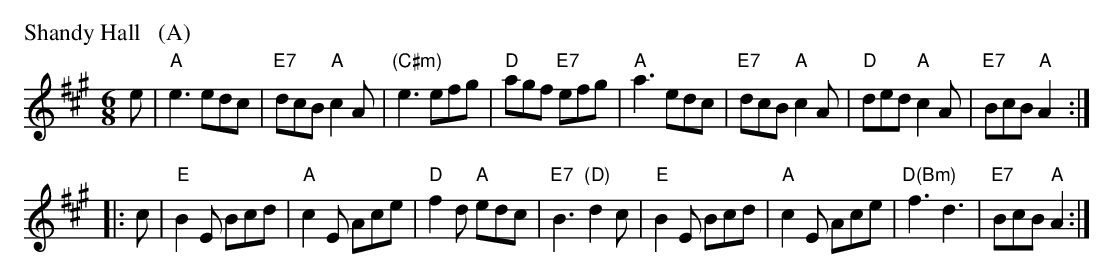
X:1
P: Shandy Hall   (A)
M:6/8
L:1/8
K:A
   e |\
"A"e3 edc | "E7"dcB "A"c2A | "(C#m)"e3 efg | "D"agf "E7"efg |\
"A"a3 edc | "E7"dcB "A"c2A | "D"ded "A"c2A | "E7"BcB "A"A2 :|
|: c |\
"E"B2E Bcd | "A"c2E Ace | "D"f2d "A"edc | "E7"B3 "(D)"d2c |\
"E"B2E Bcd | "A"c2E Ace | "D(Bm)"f3 d3 | "E7"BcB "A"A2 :|
